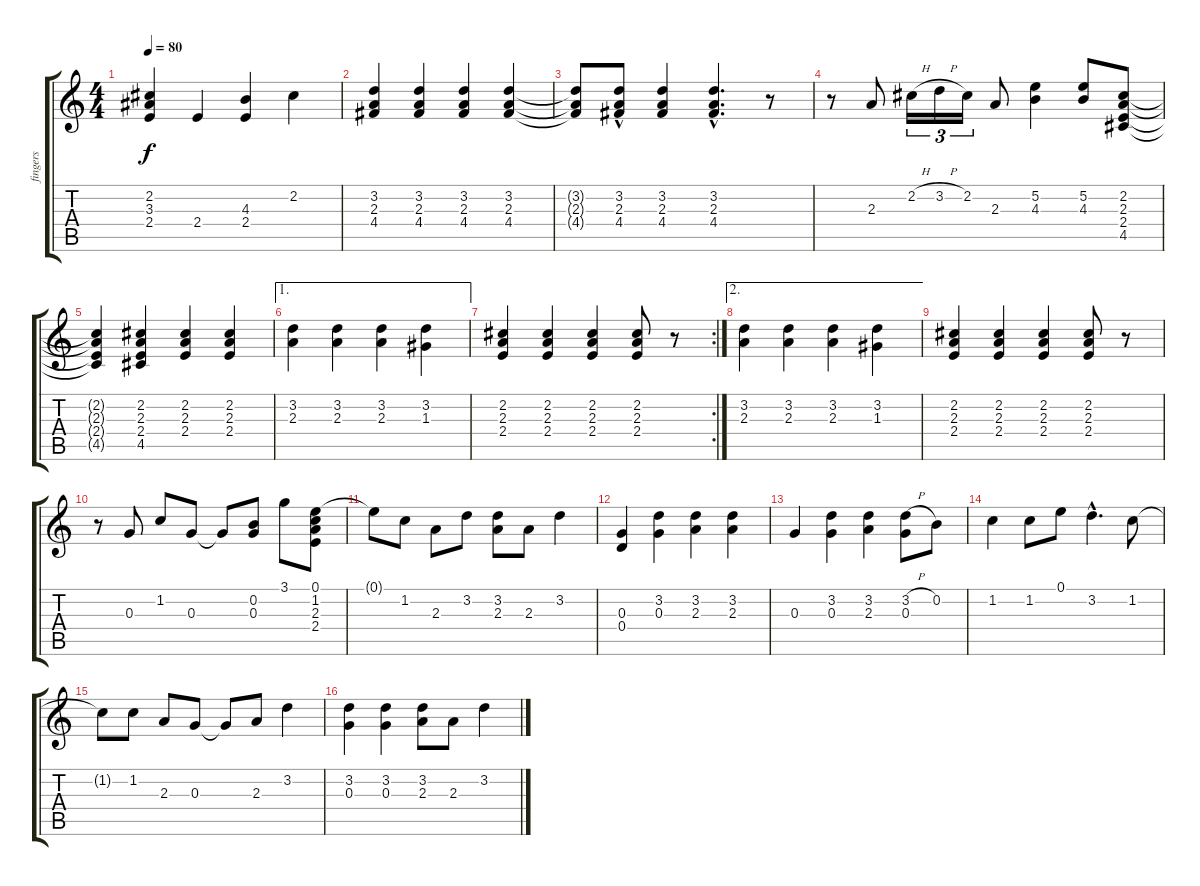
\track ("fingers" "fingers") {instrument acousticguitarnylon}
\staff {score tabs}
\tuning (E4 B3 G3 D3 A2 E2) {hide}
\ts (4 4)
\tempo 80
\clef g2
\ks c
(2.2 3.3 2.4).4{dy f} 2.4.4 (4.3 2.4).4 2.2.4 |
(3.2 2.3 4.4).4 (3.2 2.3 4.4).4 (3.2 2.3 4.4).4 (3.2 2.3 4.4).4 |
(3.2{t} 2.3{t} 4.4{t}).8 (3.2 2.3 4.4{hac}).8 (3.2 2.3 4.4).4 (3.2{hac} 2.3{hac} 4.4{hac}).4{d} r.8 |
r.8 2.3.8 2.2{h}.16{tu (3 2)} 3.2{h}.16{tu (3 2)} 2.2.16{tu (3 2)} 2.3.8 (5.2 4.3).4 (5.2 4.3).8 (2.2 2.3 2.4 4.5).8 |
(2.2{t} 2.3{t} 2.4{t} 4.5{t}).4 (2.2 2.3 2.4 4.5).4 (2.2 2.3 2.4).4 (2.2 2.3 2.4).4 |
\ae 1
(3.2 2.3).4 (3.2 2.3).4 (3.2 2.3).4 (3.2 1.3).4 |
\rc 2
(2.2 2.3 2.4).4 (2.2 2.3 2.4).4 (2.2 2.3 2.4).4 (2.2 2.3 2.4).8 r.8 |
\ae 2
(3.2 2.3).4 (3.2 2.3).4 (3.2 2.3).4 (3.2 1.3).4 |
(2.2 2.3 2.4).4 (2.2 2.3 2.4).4 (2.2 2.3 2.4).4 (2.2 2.3 2.4).8 r.8 |
r.8 0.3.8 1.2.8 0.3.8 0.3{t}.8 (0.2 0.3).8 3.1.8 (0.1 1.2 2.3 2.4).8 |
0.1{t}.8 1.2.8 2.3.8 3.2.8 (3.2 2.3).8 2.3.8 3.2.4 |
(0.3 0.4).4 (3.2 0.3).4 (3.2 2.3).4 (3.2 2.3).4 |
0.3.4 (3.2 0.3).4 (3.2 2.3).4 (3.2{h} 0.3).8 0.2.8 |
1.2.4 1.2.8 0.1.8 3.2{hac}.4{d} 1.2.8 |
1.2{t}.8 1.2.8 2.3.8 0.3.8 0.3{t}.8 2.3.8 3.2.4 |
(3.2 0.3).4 (3.2 0.3).4 (3.2 2.3).8 2.3.8 3.2.4
